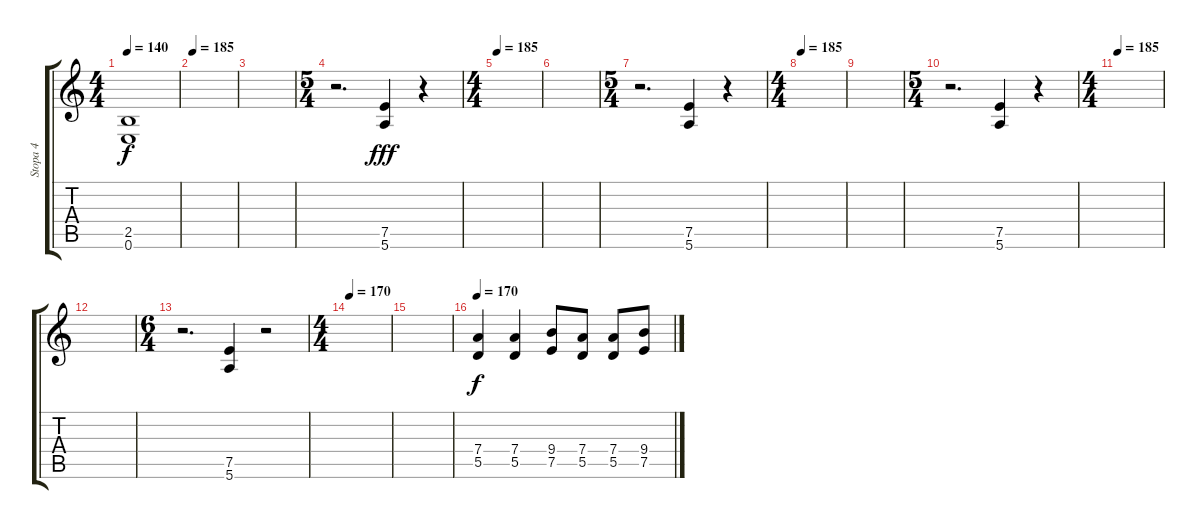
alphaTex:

\track ("Stopa 4" "Stopa 4") {instrument distortionguitar}
\staff {score tabs}
\tuning (E4 B3 G3 D3 A2 E2) {hide}
\ts (4 4)
\tempo 140
\clef g2
\ks c
(2.5 0.6).1{dy f} |
\tempo 185
|
|
\ts (5 4)
r.2{d} (7.5 5.6).4{dy fff} r.4 |
\ts (4 4)
\tempo 185
|
|
\ts (5 4)
r.2{d} (7.5 5.6).4 r.4 |
\ts (4 4)
\tempo 185
|
|
\ts (5 4)
r.2{d} (7.5 5.6).4 r.4 |
\ts (4 4)
\tempo 185
|
|
\ts (6 4)
r.2{d} (7.5 5.6).4 r.2 |
\ts (4 4)
\tempo 170
|
|
\tempo 170
(7.4 5.5).4{dy f instrument distortionguitar} (7.4 5.5).4 (9.4 7.5).8 (7.4 5.5).8 (7.4 5.5).8 (9.4 7.5).8
